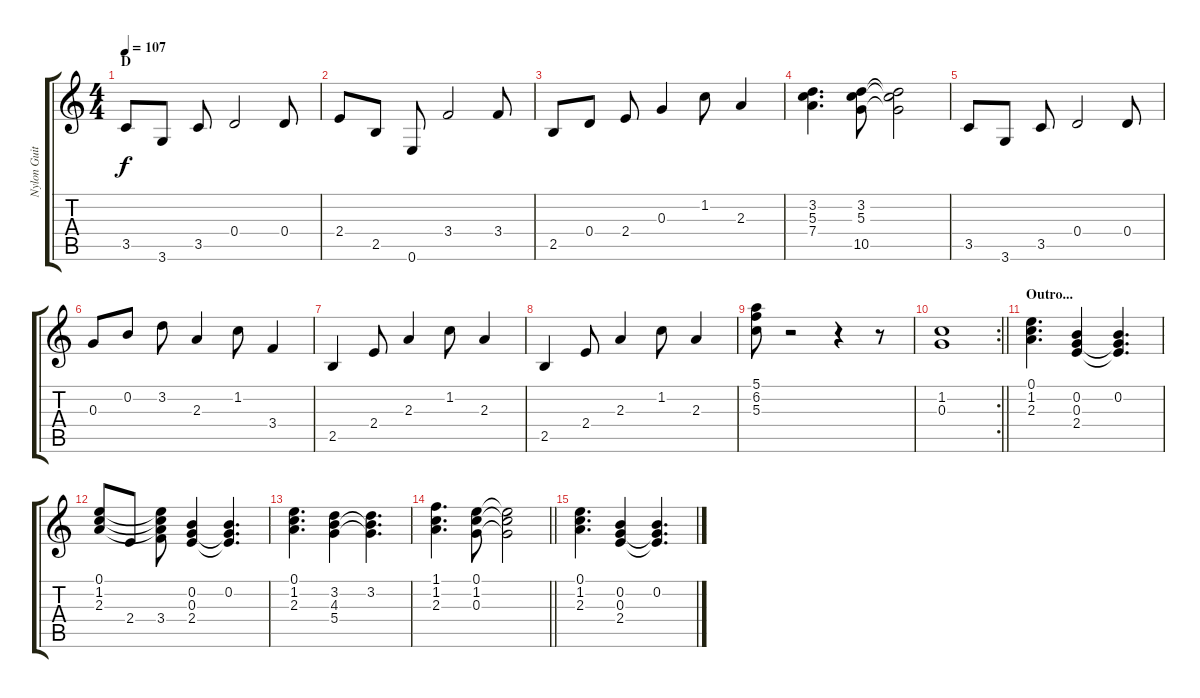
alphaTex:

\track ("Nylon Guitar" "Nylon Guit") {instrument acousticguitarnylon}
\staff {score tabs}
\tuning (E4 B3 G3 D3 A2 E2) {hide}
\ts (4 4)
\section ("" "D")
\tempo 107
\clef g2
\ks c
3.5.8{dy f} 3.6.8 3.5.8 0.4.2 0.4.8 |
2.4.8 2.5.8 0.6.8 3.4.2 3.4.8 |
2.5.8 0.4.8 2.4.8 0.3.4 1.2.8 2.3.4 |
(3.2 5.3 7.4).4{d} (3.2 5.3 10.5).8 (3.2{t} 5.3{t} 10.5{t}).2 |
3.5.8 3.6.8 3.5.8 0.4.2 0.4.8 |
0.3.8 0.2.8 3.2.8 2.3.4 1.2.8 3.4.4 |
2.5.4 2.4.8 2.3.4 1.2.8 2.3.4 |
2.5.4 2.4.8 2.3.4 1.2.8 2.3.4 |
(5.1 6.2 5.3).8 r.2 r.4 r.8 |
\rc 2
\barLineRight lightlight
(1.2 0.3).1 |
\section ("" "Outro...")
(0.1 1.2 2.3).4{d} (0.2 0.3 2.4).4 (0.2 0.3{t} 2.4{t}).4{d} |
(0.1 1.2 2.3).8 2.4.8 (0.1{t} 1.2{t} 2.3{t} 3.4).8 (0.2 0.3 2.4).4 (0.2 0.3{t} 2.4{t}).4{d} |
(0.1 1.2 2.3).4{d} (3.2 4.3 5.4).4 (3.2 4.3{t} 5.4{t}).4{d} |
\barLineRight lightlight
(1.1 1.2 2.3).4{d} (0.1 1.2 0.3).8 (0.1{t} 1.2{t} 0.3{t}).2 |
(0.1 1.2 2.3).4{d} (0.2 0.3 2.4).4 (0.2 0.3{t} 2.4{t}).4{d}
